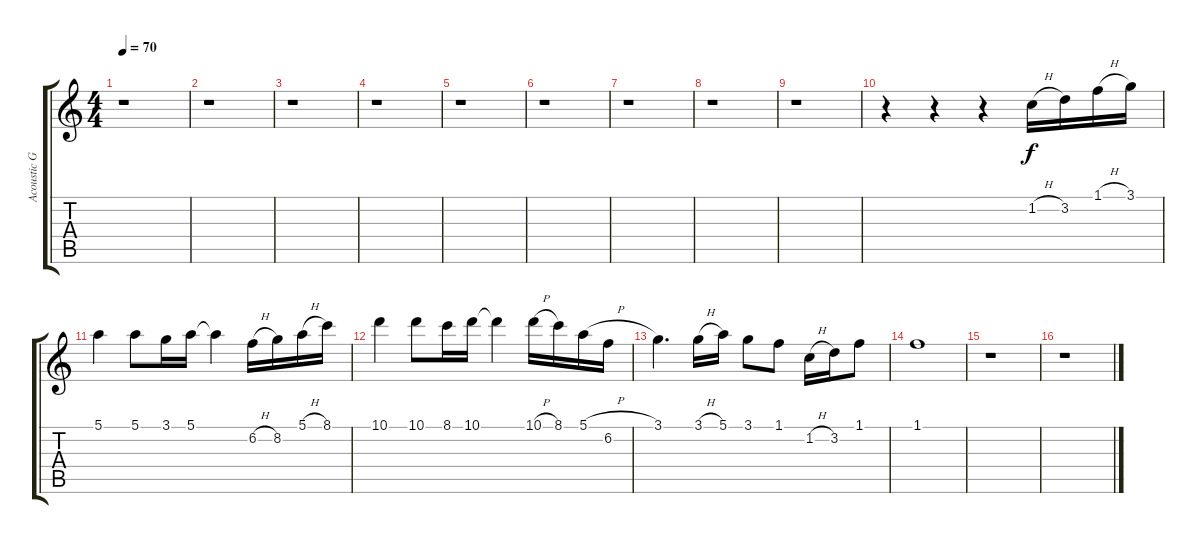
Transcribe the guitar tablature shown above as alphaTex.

\track ("Acoustic Guitar (steel)" "Acoustic G") {instrument acousticguitarsteel}
\staff {score tabs}
\tuning (E4 B3 G3 D3 A2 E2) {hide}
\ts (4 4)
\tempo 70
\clef g2
\ks c
r.1{dy f} |
r.1 |
r.1 |
r.1 |
r.1 |
r.1 |
r.1 |
r.1 |
r.1 |
r.4 r.4 r.4 1.2{h}.16 3.2.16 1.1{h}.16 3.1.16 |
5.1.4 5.1.8 3.1.16 5.1.16 5.1{t}.4 6.2{h}.16 8.2.16 5.1{h}.16 8.1.16 |
10.1.4 10.1.8 8.1.16 10.1.16 10.1{t}.4 10.1{h}.16 8.1.16 5.1{h}.16 6.2.16 |
3.1.4{d} 3.1{h}.16 5.1.16 3.1.8 1.1.8 1.2{h}.16 3.2.16 1.1.8 |
1.1.1 |
r.1 |
r.1
